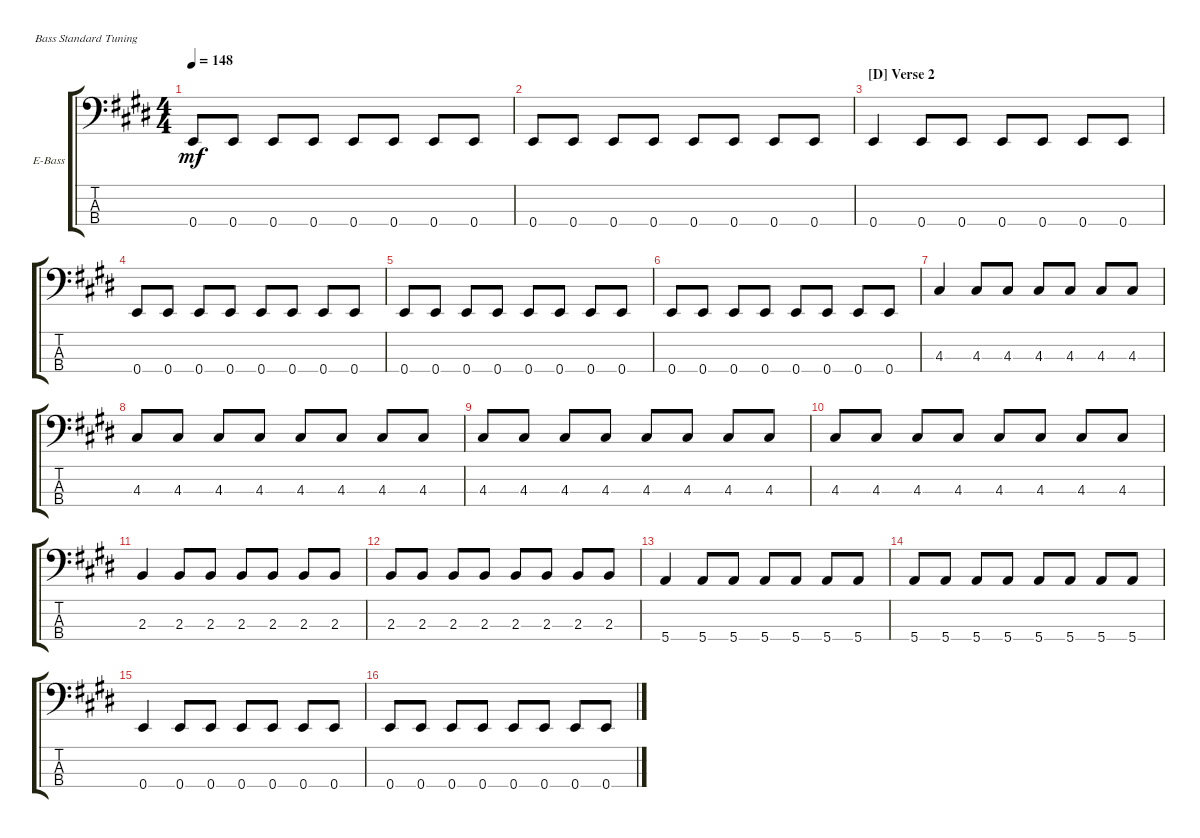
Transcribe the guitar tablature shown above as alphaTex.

\bracketExtendMode groupsimilarinstruments
\firstSystemTrackNameOrientation horizontal
\otherSystemsTrackNameOrientation horizontal
\track ("Bass" "E-Bass") {instrument electricbasspick}
\staff {score tabs}
\tuning (G2 D2 A1 E1)
\ts (4 4)
\tempo 148
\clef f4
\ks e
0.4.8{dy mf} 0.4.8 0.4.8 0.4.8 0.4.8 0.4.8 0.4.8 0.4.8 |
0.4.8 0.4.8 0.4.8 0.4.8 0.4.8 0.4.8 0.4.8 0.4.8 |
\section ("D" "Verse 2")
0.4.4 0.4.8 0.4.8 0.4.8 0.4.8 0.4.8 0.4.8 |
0.4.8 0.4.8 0.4.8 0.4.8 0.4.8 0.4.8 0.4.8 0.4.8 |
0.4.8 0.4.8 0.4.8 0.4.8 0.4.8 0.4.8 0.4.8 0.4.8 |
0.4.8 0.4.8 0.4.8 0.4.8 0.4.8 0.4.8 0.4.8 0.4.8 |
4.3.4 4.3.8 4.3.8 4.3.8 4.3.8 4.3.8 4.3.8 |
4.3.8 4.3.8 4.3.8 4.3.8 4.3.8 4.3.8 4.3.8 4.3.8 |
4.3.8 4.3.8 4.3.8 4.3.8 4.3.8 4.3.8 4.3.8 4.3.8 |
4.3.8 4.3.8 4.3.8 4.3.8 4.3.8 4.3.8 4.3.8 4.3.8 |
2.3.4 2.3.8 2.3.8 2.3.8 2.3.8 2.3.8 2.3.8 |
2.3.8 2.3.8 2.3.8 2.3.8 2.3.8 2.3.8 2.3.8 2.3.8 |
5.4.4 5.4.8 5.4.8 5.4.8 5.4.8 5.4.8 5.4.8 |
5.4.8 5.4.8 5.4.8 5.4.8 5.4.8 5.4.8 5.4.8 5.4.8 |
0.4.4 0.4.8 0.4.8 0.4.8 0.4.8 0.4.8 0.4.8 |
0.4.8 0.4.8 0.4.8 0.4.8 0.4.8 0.4.8 0.4.8 0.4.8
